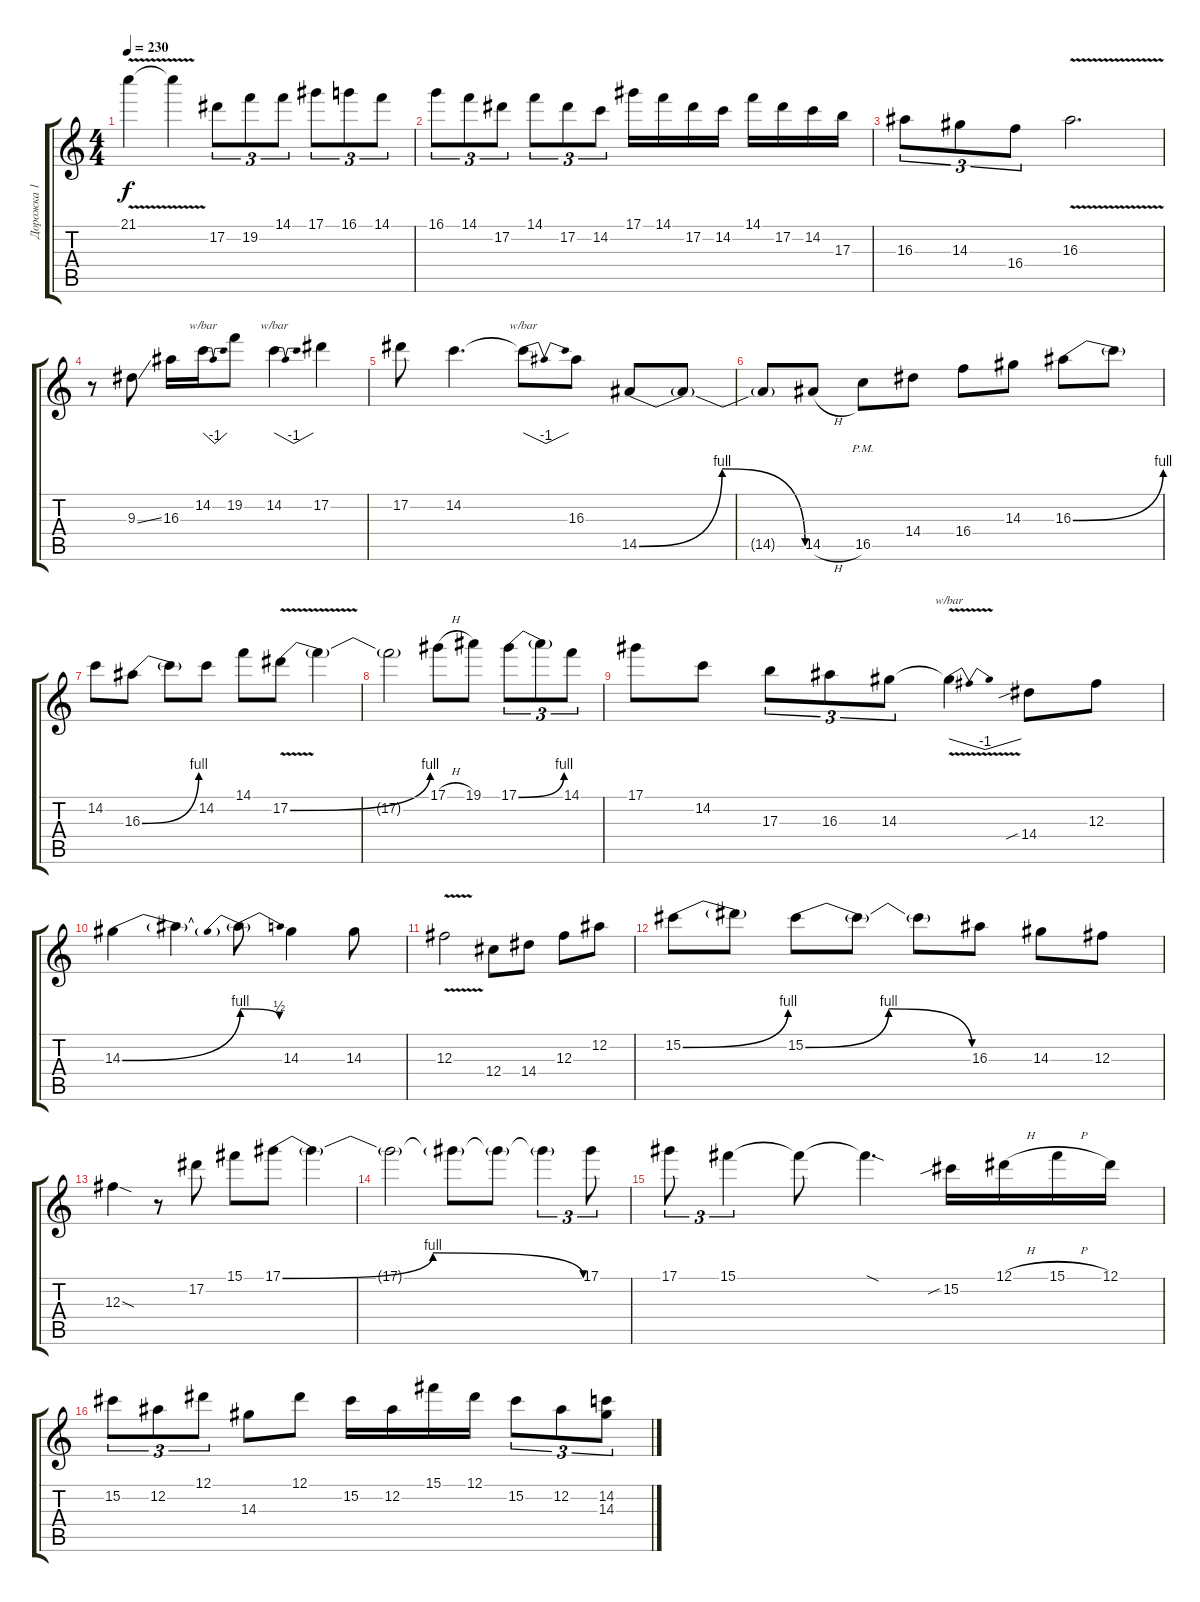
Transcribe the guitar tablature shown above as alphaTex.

\track ("Дорожка 1" "Дорожка 1") {instrument distortionguitar}
\staff {score tabs}
\tuning (Eb4 Bb3 Gb3 Db3 Ab2 Eb2) {hide}
\ts (4 4)
\tempo 230
\clef g2
\ks c
21.1{v t}.4{dy f} 21.1{t}.4 17.2.8{tu (3 2)} 19.2.8{tu (3 2)} 14.1.8{tu (3 2)} 17.1.8{tu (3 2)} 16.1.8{tu (3 2)} 14.1.8{tu (3 2)} |
16.1.8{tu (3 2)} 14.1.8{tu (3 2)} 17.2.8{tu (3 2)} 14.1.8{tu (3 2)} 17.2.8{tu (3 2)} 14.2.8{tu (3 2)} 17.1.16 14.1.16 17.2.16 14.2.16 14.1.16 17.2.16 14.2.16 17.3.16 |
16.3.8{tu (3 2)} 14.3.8{tu (3 2)} 16.4.8{tu (3 2)} 16.3{v}.2{d} |
r.8 9.3{ss}.8 16.3.16 14.2.16{tbe (dip default 0 0 30 -4 60 0)} 19.2.8 14.2.4{tbe (dip default 0 0 30 -4 60 0)} 17.2.4 |
17.2.8 14.2.4{d} 14.2{t}.8{tbe (dip default 0 0 30 -4 60 0)} 16.3.8 14.5{be (bendrelease 0 0 15 4 45 4 60 0)}.8 14.5{t}.8 |
14.5{t}.8 14.5{h}.8 16.5{pm}.8 14.4.8 16.4.8 14.3.8 16.3{be (bend 0 0 60 4)}.8 16.3{t}.8 |
14.2.8 16.3{be (bend 0 0 60 4)}.8 16.3{t}.8 14.2.8 14.1.8 17.2{be (bend 0 0 60 4) v}.8 17.2{t}.4 |
17.2{t}.2 17.1{h}.8 19.1.8 17.1{be (bend 0 0 60 4)}.8{tu (3 2)} 17.1{t}.8{tu (3 2)} 14.1.8{tu (3 2)} |
17.1.8 14.2.8 17.3.8{tu (3 2)} 16.3.8{tu (3 2)} 14.3.8{tu (3 2)} 14.3{v t}.4{tbe (dip default 0 0 30 -4 60 0)} 14.4{sib}.8 12.3.8 |
14.3{be (bend 0 0 60 4)}.4 14.3{t}.4 14.3{be (prebendrelease 0 4 60 2) t}.8 14.3.4 14.3.8 |
12.3{v}.2 12.4.8 14.4.8 12.3.8 12.2.8 |
15.2{be (bend 0 0 60 4)}.8 15.2{t}.8 15.2{be (bendrelease 0 0 15 4 46 4 60 0)}.8 15.2{t}.8 15.2{t}.8 16.3.8 14.3.8 12.3.8 |
12.3{sod}.4 r.8 17.2.8 15.1.8 17.1{be (bendrelease 0 0 15 4 45 4 60 0)}.8 17.1{t}.4 |
17.1{t}.2 17.1{t}.8 17.1{t}.8 17.1{t}.4{tu (3 2)} 17.1.8{tu (3 2)} |
17.1.8{tu (3 2)} 15.1.4{tu (3 2)} 15.1{t}.8 15.1{sod t}.4{d} 15.2{sib}.16 12.1{h}.16 15.1{h}.16 12.1.16 |
15.2.8{tu (3 2)} 12.2.8{tu (3 2)} 12.1.8{tu (3 2)} 14.3.8 12.1.8 15.2.16 12.2.16 15.1.16 12.1.16 15.2.8{tu (3 2)} 12.2.8{tu (3 2)} (14.2 14.3).8{tu (3 2)}
